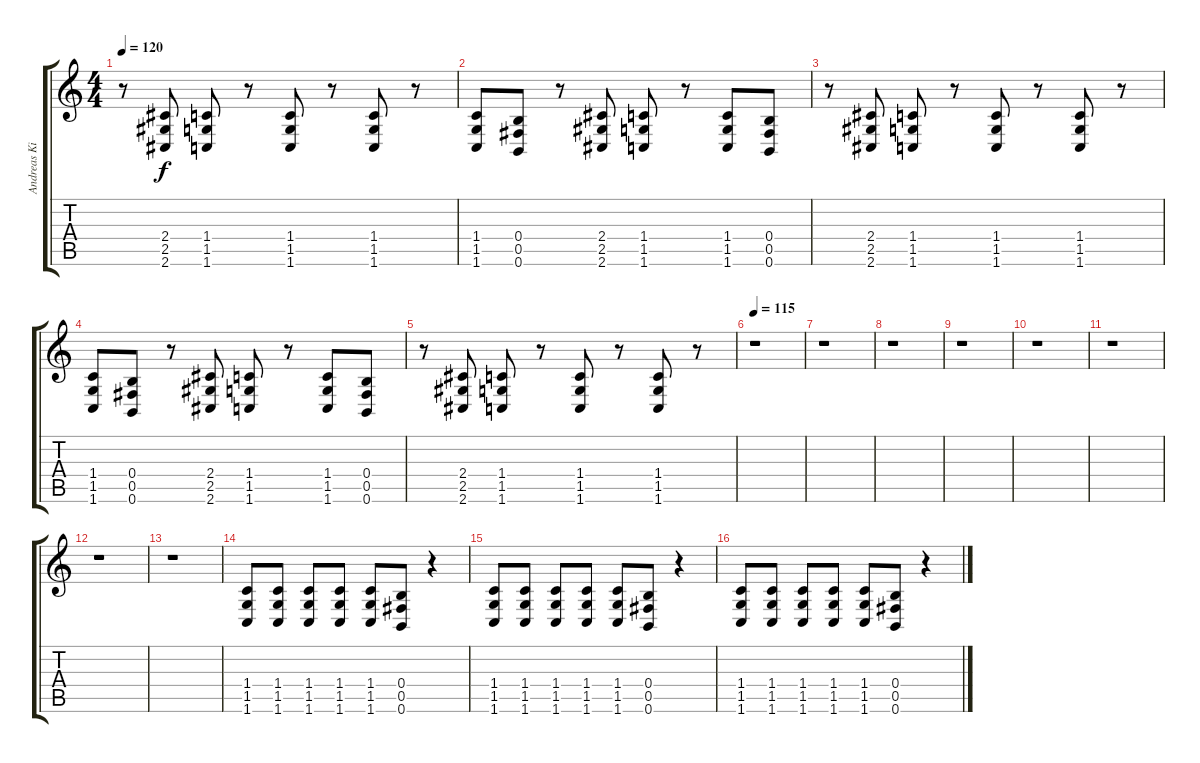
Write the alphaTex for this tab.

\track ("Andreas Kisser" "Andreas Ki") {instrument overdrivenguitar}
\staff {score tabs}
\tuning (Db4 Ab3 E3 B2 Gb2 B1) {hide}
\ts (4 4)
\tempo 120
\clef g2
\ks c
r.8{dy f} (2.4 2.5 2.6).8 (1.4 1.5 1.6).8 r.8 (1.4 1.5 1.6).8 r.8 (1.4 1.5 1.6).8 r.8 |
(1.4 1.5 1.6).8 (0.4 0.5 0.6).8 r.8 (2.4 2.5 2.6).8 (1.4 1.5 1.6).8 r.8 (1.4 1.5 1.6).8 (0.4 0.5 0.6).8 |
r.8 (2.4 2.5 2.6).8 (1.4 1.5 1.6).8 r.8 (1.4 1.5 1.6).8 r.8 (1.4 1.5 1.6).8 r.8 |
(1.4 1.5 1.6).8 (0.4 0.5 0.6).8 r.8 (2.4 2.5 2.6).8 (1.4 1.5 1.6).8 r.8 (1.4 1.5 1.6).8 (0.4 0.5 0.6).8 |
r.8 (2.4 2.5 2.6).8 (1.4 1.5 1.6).8 r.8 (1.4 1.5 1.6).8 r.8 (1.4 1.5 1.6).8 r.8 |
\tempo 115
r.1 |
r.1 |
r.1 |
r.1 |
r.1 |
r.1 |
r.1 |
r.1 |
(1.4 1.5 1.6).8 (1.4 1.5 1.6).8 (1.4 1.5 1.6).8 (1.4 1.5 1.6).8 (1.4 1.5 1.6).8 (0.4 0.5 0.6).8 r.4 |
(1.4 1.5 1.6).8 (1.4 1.5 1.6).8 (1.4 1.5 1.6).8 (1.4 1.5 1.6).8 (1.4 1.5 1.6).8 (0.4 0.5 0.6).8 r.4 |
(1.4 1.5 1.6).8 (1.4 1.5 1.6).8 (1.4 1.5 1.6).8 (1.4 1.5 1.6).8 (1.4 1.5 1.6).8 (0.4 0.5 0.6).8 r.4
